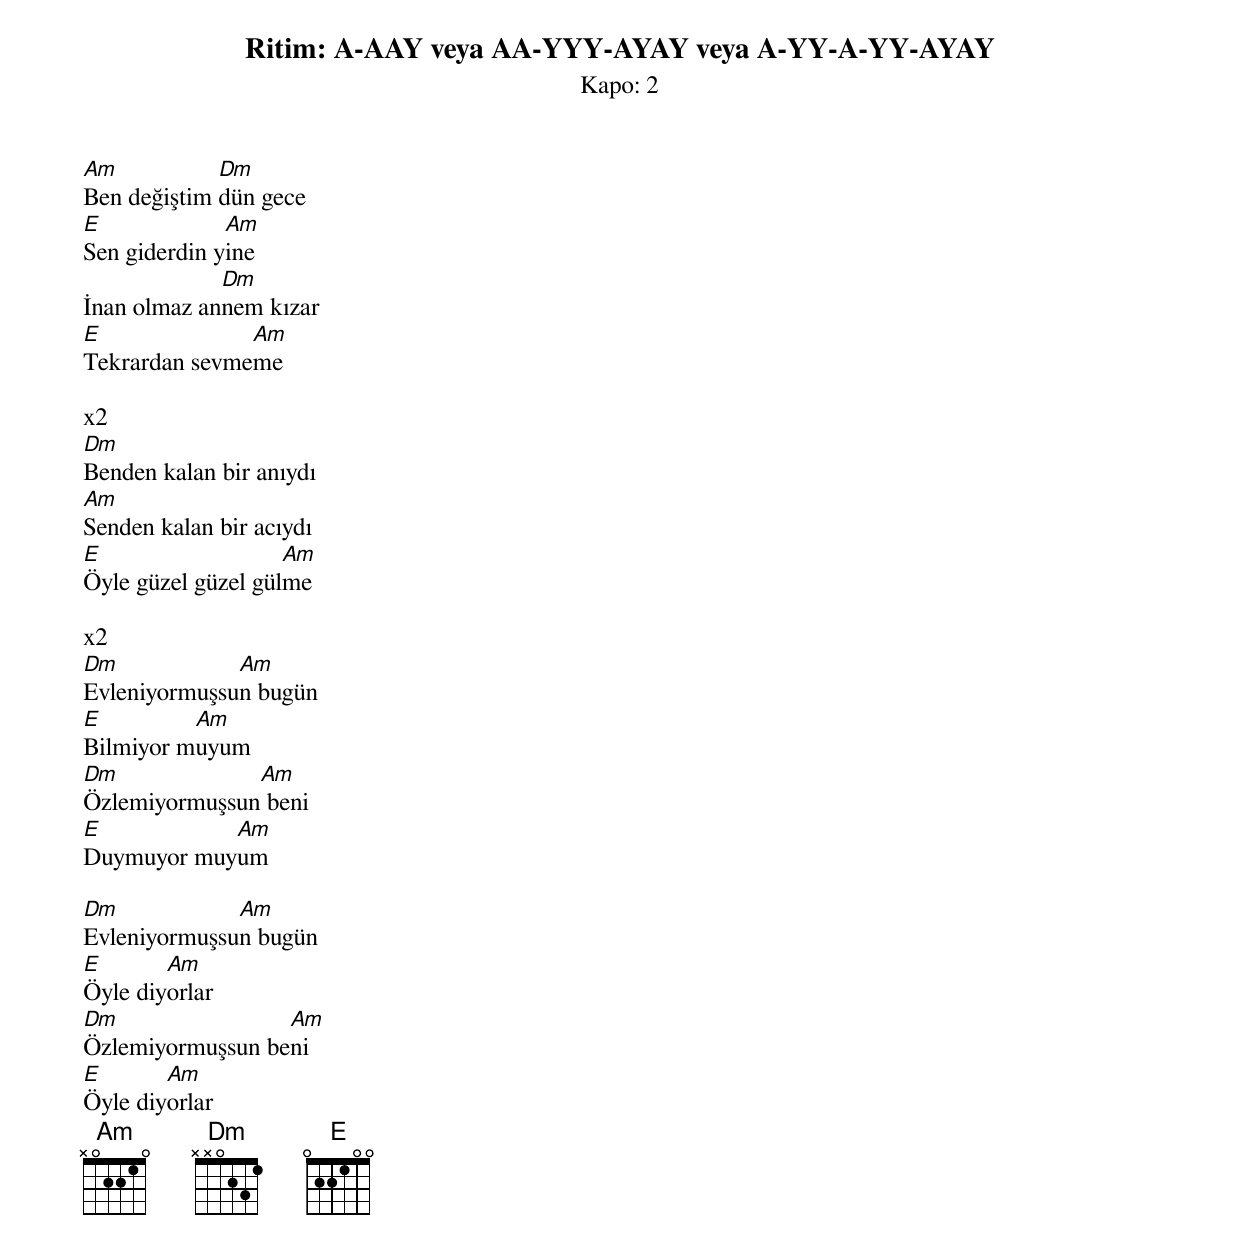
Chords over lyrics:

Ritim: A-AAY veya AA-YYY-AYAY veya A-YY-A-YY-AYAY
Kapo: 2

Am           Dm
Ben değiştim dün gece
E             Am
Sen giderdin yine
             Dm
İnan olmaz annem kızar
E              Am
Tekrardan sevmeme

x2
Dm
Benden kalan bir anıydı
Am
Senden kalan bir acıydı
E                   Am
Öyle güzel güzel gülme

x2
Dm            Am
Evleniyormuşsun bugün
E         Am
Bilmiyor muyum
Dm             Am
Özlemiyormuşsun beni
E           Am
Duymuyor muyum

Dm            Am
Evleniyormuşsun bugün
E       Am
Öyle diyorlar
Dm                Am
Özlemiyormuşsun beni
E       Am
Öyle diyorlar
